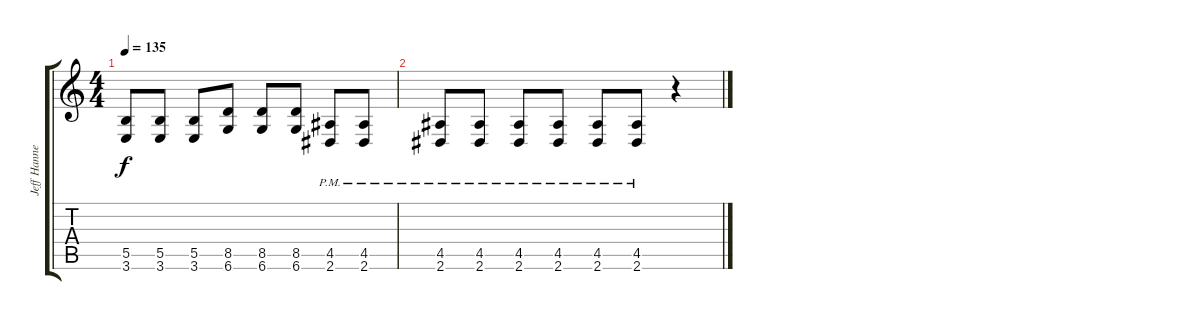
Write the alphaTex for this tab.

\track ("Jeff Hanneman - Guitar" "Jeff Hanne") {instrument distortionguitar}
\staff {score tabs}
\tuning (Db4 Ab3 E3 B2 Gb2 Db2) {hide}
\ts (4 4)
\tempo 135
\clef g2
\ks c
(5.5 3.6).8{dy f} (5.5 3.6).8 (5.5 3.6).8 (8.5 6.6).8 (8.5 6.6).8 (8.5 6.6).8 (4.5{pm} 2.6).8 (4.5{pm} 2.6).8 |
(4.5{pm} 2.6).8 (4.5{pm} 2.6).8 (4.5{pm} 2.6).8 (4.5{pm} 2.6).8 (4.5{pm} 2.6).8 (4.5{pm} 2.6).8 r.4
